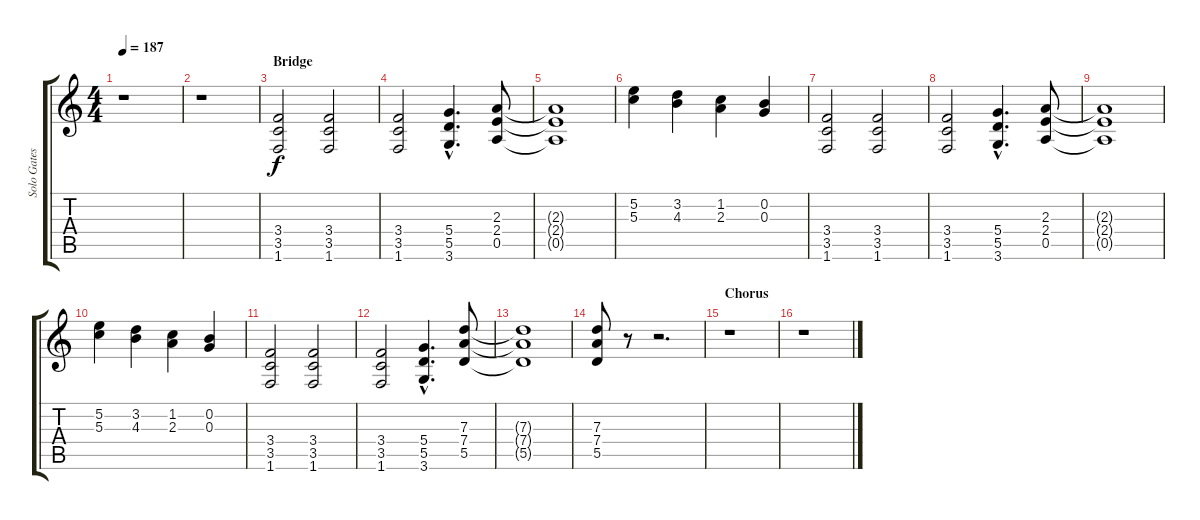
\track ("Solo Gates Of Ishtar" "Solo Gates") {instrument distortionguitar}
\staff {score tabs}
\tuning (E4 B3 G3 D3 A2 E2) {hide}
\ts (4 4)
\tempo 187
\clef g2
\ks c
r.1{dy f} |
r.1 |
\section ("" "Bridge")
(3.4 3.5 1.6).2 (3.4 3.5 1.6).2 |
(3.4 3.5 1.6).2 (5.4{hac} 5.5{hac} 3.6{hac}).4{d} (2.3 2.4 0.5).8 |
(2.3{t} 2.4{t} 0.5{t}).1 |
(5.2 5.3).4 (3.2 4.3).4 (1.2 2.3).4 (0.2 0.3).4 |
(3.4 3.5 1.6).2 (3.4 3.5 1.6).2 |
(3.4 3.5 1.6).2 (5.4{hac} 5.5{hac} 3.6{hac}).4{d} (2.3 2.4 0.5).8 |
(2.3{t} 2.4{t} 0.5{t}).1 |
(5.2 5.3).4 (3.2 4.3).4 (1.2 2.3).4 (0.2 0.3).4 |
(3.4 3.5 1.6).2 (3.4 3.5 1.6).2 |
(3.4 3.5 1.6).2 (5.4{hac} 5.5{hac} 3.6{hac}).4{d} (7.3 7.4 5.5).8 |
(7.3{t} 7.4{t} 5.5{t}).1 |
(7.3 7.4 5.5).8 r.8 r.2{d} |
\section ("" "Chorus")
r.1 |
r.1
